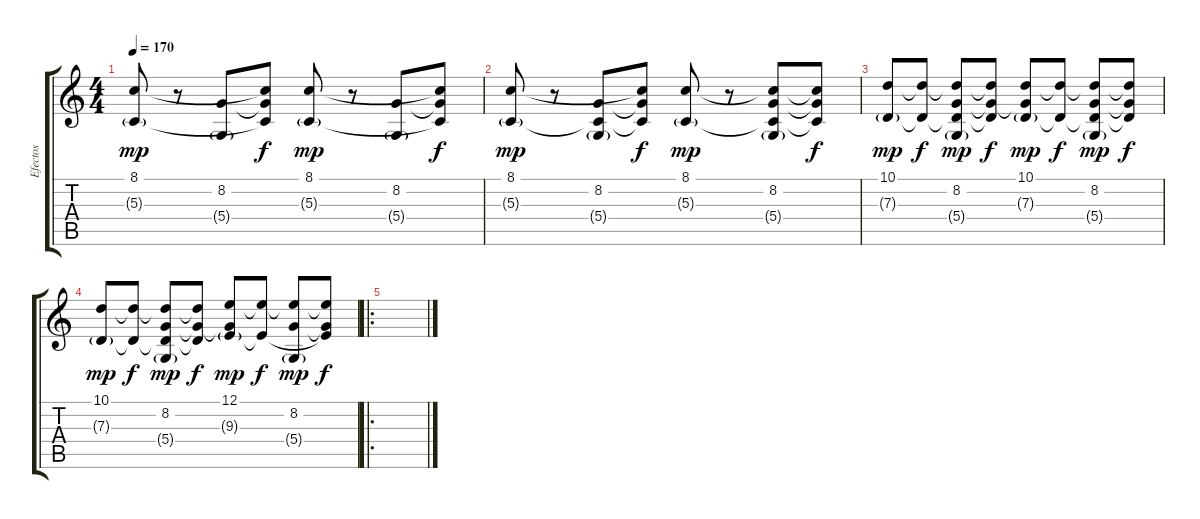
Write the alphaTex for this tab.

\track ("Efectos" "Efectos") {instrument electricpiano2}
\staff {score tabs}
\tuning (E4 B3 G3 D3 A2 E2) {hide}
\ts (4 4)
\tempo 170
\clef g2
\ks c
(8.1 5.3{g}).8{dy mp} r.8 (8.2 5.4{g}).8 (8.1{t} 8.2{t} 5.3{t}).8{dy f} (8.1 5.3{g}).8{dy mp} r.8 (8.2 5.4{g}).8 (8.1{t} 8.2{t} 5.3{t}).8{dy f} |
(8.1 5.3{g}).8{dy mp} r.8 (8.2 5.3{t} 5.4{g}).8 (8.1{t} 8.2{t} 5.3{t}).8{dy f} (8.1 5.3{g}).8{dy mp} r.8 (8.1{t} 8.2 5.3{t} 5.4{g}).8 (8.1{t} 8.2{t} 5.3{t}).8{dy f} |
(10.1 7.3{g}).8{dy mp} (10.1{t} 7.3{t}).8{dy f} (10.1{t} 8.2 7.3{t} 5.4{g}).8{dy mp} (10.1{t} 8.2{t} 7.3{t}).8{dy f} (10.1 8.2{t} 7.3{g}).8{dy mp} (10.1{t} 7.3{t}).8{dy f} (10.1{t} 8.2 7.3{t} 5.4{g}).8{dy mp} (10.1{t} 8.2{t} 7.3{t}).8{dy f} |
(10.1 7.3{g}).8{dy mp} (10.1{t} 7.3{t}).8{dy f} (10.1{t} 8.2 7.3{t} 5.4{g}).8{dy mp} (10.1{t} 8.2{t} 7.3{t}).8{dy f} (12.1 8.2{t} 9.3{g}).8{dy mp} (12.1{t} 9.3{t}).8{dy f} (12.1{t} 8.2 5.4{g}).8{dy mp} (12.1{t} 8.2{t} 9.3{t}).8{dy f} |
\ro
